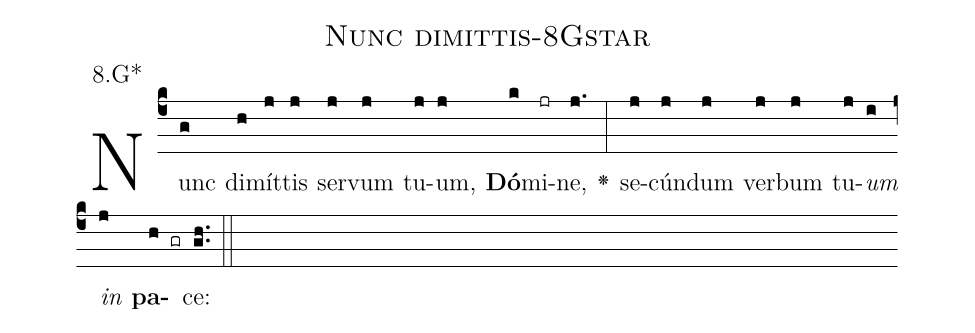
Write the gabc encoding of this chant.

name: Nunc dimittis-8Gstar;
annotation: 8.G*;
%%
(c4)Nunc(g) di(h)mít(j)tis(j) ser(j)vum(j) tu(j)um,(j) <b>Dó</b>(k)mi(jr)ne,(j.) <v>\greheightstar</v>(:) se(j)cún(j)dum(j) ver(j)bum(j) tu(j)<i>um</i>(i) <i>in</i>(j) <b>pa</b>(h gr)ce:(gh..) (::)


%E(j) u(j) o(i) u(j) a(h) e.(gh..) (::)
